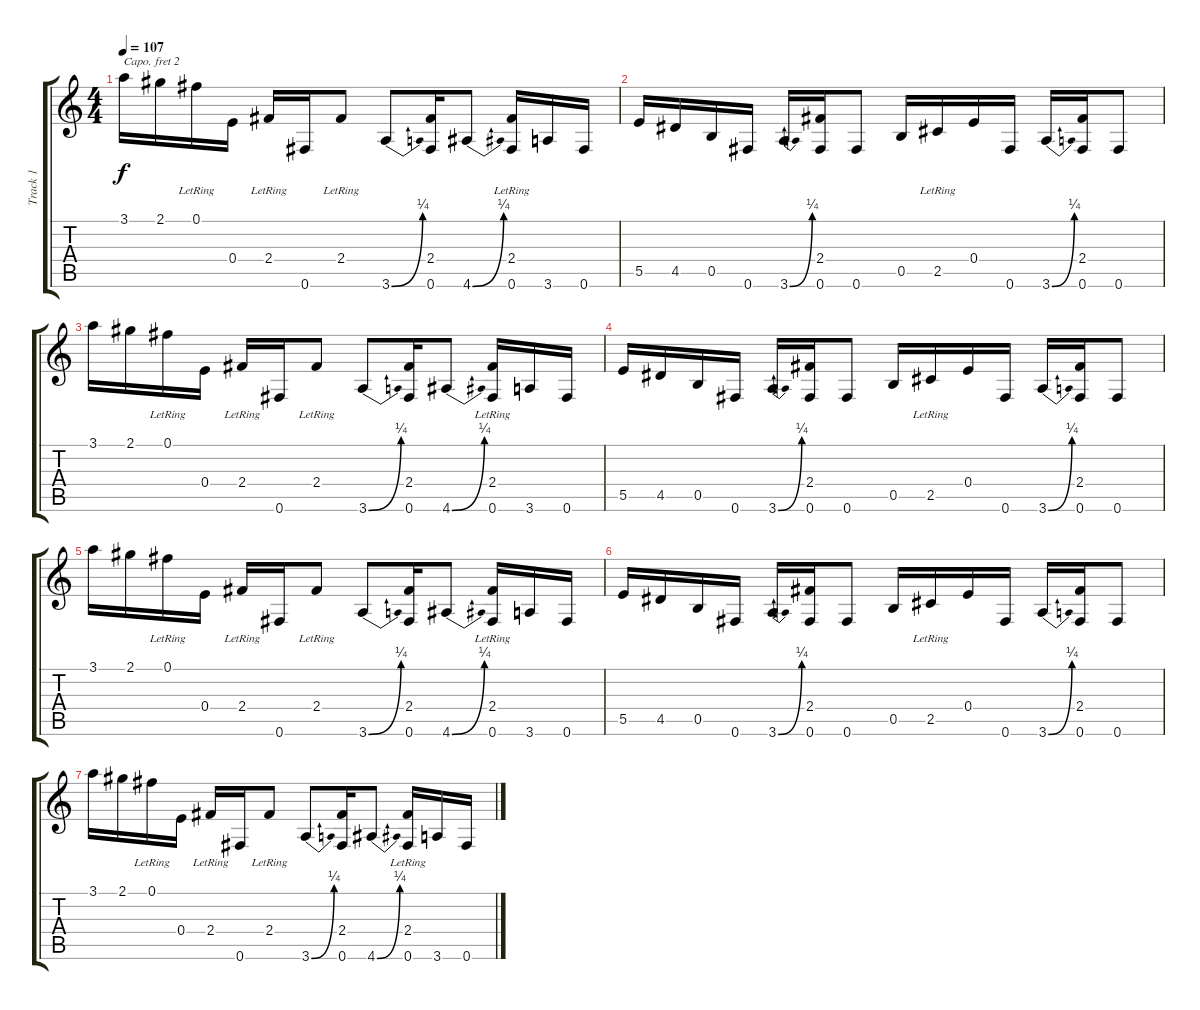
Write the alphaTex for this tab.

\track ("Track 1" "Track 1") {instrument distortionguitar}
\staff {score tabs}
\capo 2
\tuning (E4 B3 G3 D3 A2 E2) {hide}
\ts (4 4)
\tempo 107
\clef g2
\ks c
3.1.16{dy f} 2.1.16 0.1{lr}.16 0.4.16 2.4{lr}.16 0.6.16 2.4{lr}.8 3.6{be (bend 0 0 60 1)}.8 (2.4 0.6).16 4.6{be (bend 0 0 60 1)}.8 (2.4{lr} 0.6).16 3.6.16 0.6.16 |
5.5.16 4.5.16 0.5.16 0.6.16 3.6{be (bend 0 0 60 1)}.16 (2.4 0.6).16 0.6.8 0.5.16 2.5{lr}.16 0.4.16 0.6.16 3.6{be (bend 0 0 60 1)}.16 (2.4 0.6).16 0.6.8 |
3.1.16{volume 0} 2.1.16 0.1{lr}.16 0.4.16 2.4{lr}.16 0.6.16 2.4{lr}.8 3.6{be (bend 0 0 60 1)}.8 (2.4 0.6).16 4.6{be (bend 0 0 60 1)}.8 (2.4{lr} 0.6).16 3.6.16 0.6.16 |
5.5.16 4.5.16 0.5.16 0.6.16 3.6{be (bend 0 0 60 1)}.16 (2.4 0.6).16 0.6.8 0.5.16 2.5{lr}.16 0.4.16 0.6.16 3.6{be (bend 0 0 60 1)}.16 (2.4 0.6).16 0.6.8 |
3.1.16 2.1.16 0.1{lr}.16 0.4.16 2.4{lr}.16 0.6.16 2.4{lr}.8 3.6{be (bend 0 0 60 1)}.8 (2.4 0.6).16 4.6{be (bend 0 0 60 1)}.8 (2.4{lr} 0.6).16 3.6.16 0.6.16 |
5.5.16 4.5.16 0.5.16 0.6.16 3.6{be (bend 0 0 60 1)}.16 (2.4 0.6).16 0.6.8 0.5.16 2.5{lr}.16 0.4.16 0.6.16 3.6{be (bend 0 0 60 1)}.16 (2.4 0.6).16 0.6.8 |
3.1.16 2.1.16 0.1{lr}.16 0.4.16 2.4{lr}.16 0.6.16 2.4{lr}.8 3.6{be (bend 0 0 60 1)}.8 (2.4 0.6).16 4.6{be (bend 0 0 60 1)}.8 (2.4{lr} 0.6).16 3.6.16 0.6.16
